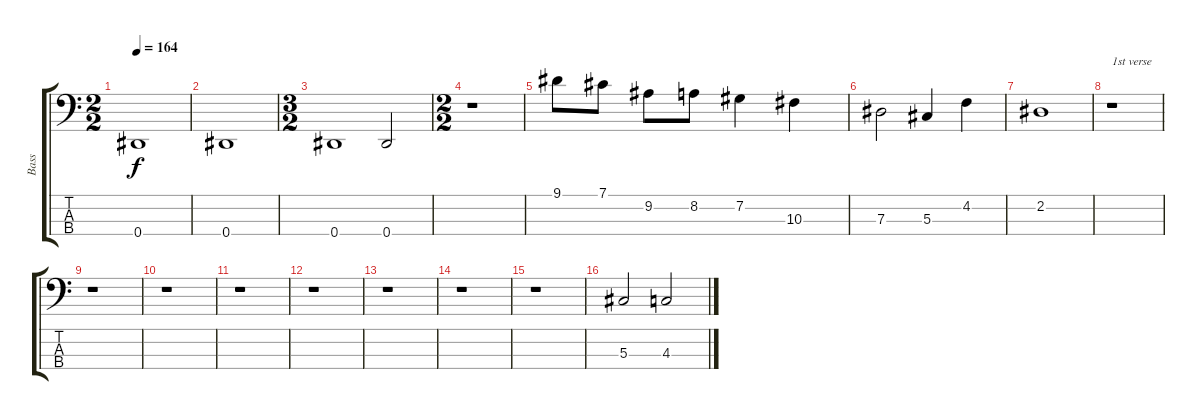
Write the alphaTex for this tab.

\track ("Bass" "Bass") {instrument electricbassfinger}
\staff {score tabs}
\tuning (Gb2 Db2 Ab1 Eb1) {hide}
\ts (2 2)
\tempo 164
\clef f4
\ks c
0.4.1{dy f instrument electricbassfinger} |
0.4.1 |
\ts (3 2)
0.4.1 0.4.2 |
\ts (2 2)
r.1 |
9.1.8 7.1.8 9.2.8 8.2.8 7.2.4 10.3.4 |
7.3.2 5.3.4 4.2.4 |
2.2.1 |
r.1{txt "1st verse"} |
r.1 |
r.1 |
r.1 |
r.1 |
r.1 |
r.1 |
r.1 |
5.3.2 4.3.2
